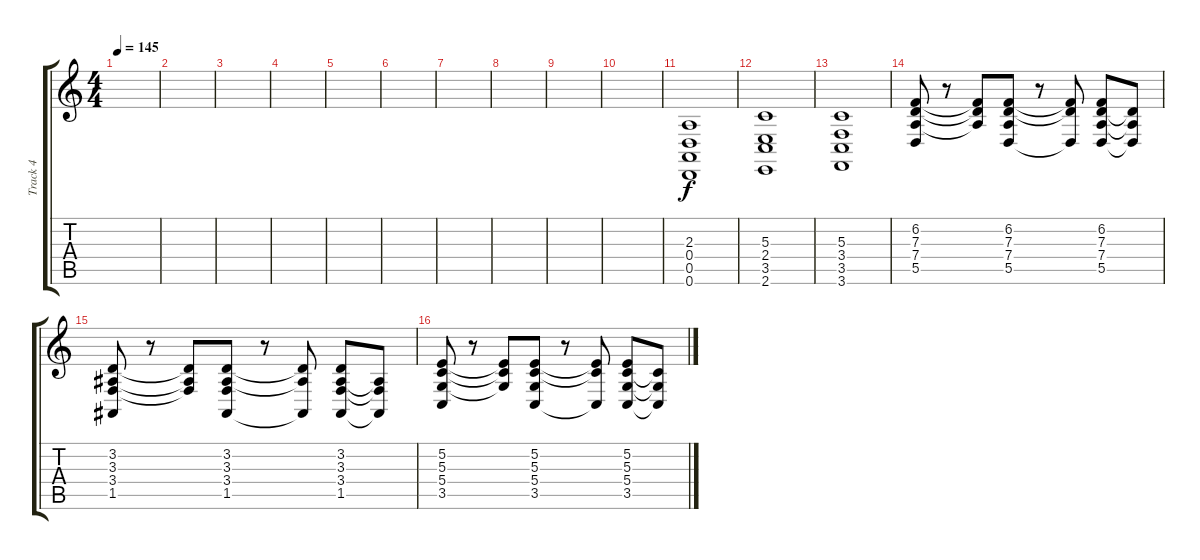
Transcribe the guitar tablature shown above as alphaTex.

\track ("Track 4" "Track 4") {instrument acousticgrandpiano}
\staff {score tabs}
\tuning (E4 B3 G3 D3 A2 D2) {hide}
\ts (4 4)
\tempo 145
\clef g2
\ks c
|
|
|
|
|
|
|
|
|
|
(2.3 0.4 0.5 0.6).1{dy f instrument acousticgrandpiano} |
(5.3 2.4 3.5 2.6).1 |
(5.3 3.4 3.5 3.6).1 |
(6.2 7.3 7.4 5.5).8 r.8 (6.2{t} 7.3{t} 7.4{t}).8 (6.2 7.3 7.4 5.5).8 r.8 (6.2{t} 7.3{t} 5.5{t}).8 (6.2 7.3 7.4 5.5).8 (7.3{t} 7.4{t} 5.5{t}).8 |
(3.2 3.3 3.4 1.5).8 r.8 (3.2{t} 3.3{t} 3.4{t}).8 (3.2 3.3 3.4 1.5).8 r.8 (3.2{t} 3.3{t} 1.5{t}).8 (3.2 3.3 3.4 1.5).8 (3.3{t} 3.4{t} 1.5{t}).8 |
(5.2 5.3 5.4 3.5).8 r.8 (5.2{t} 5.3{t} 5.4{t}).8 (5.2 5.3 5.4 3.5).8 r.8 (5.2{t} 5.3{t} 3.5{t}).8 (5.2 5.3 5.4 3.5).8 (5.3{t} 5.4{t} 3.5{t}).8
